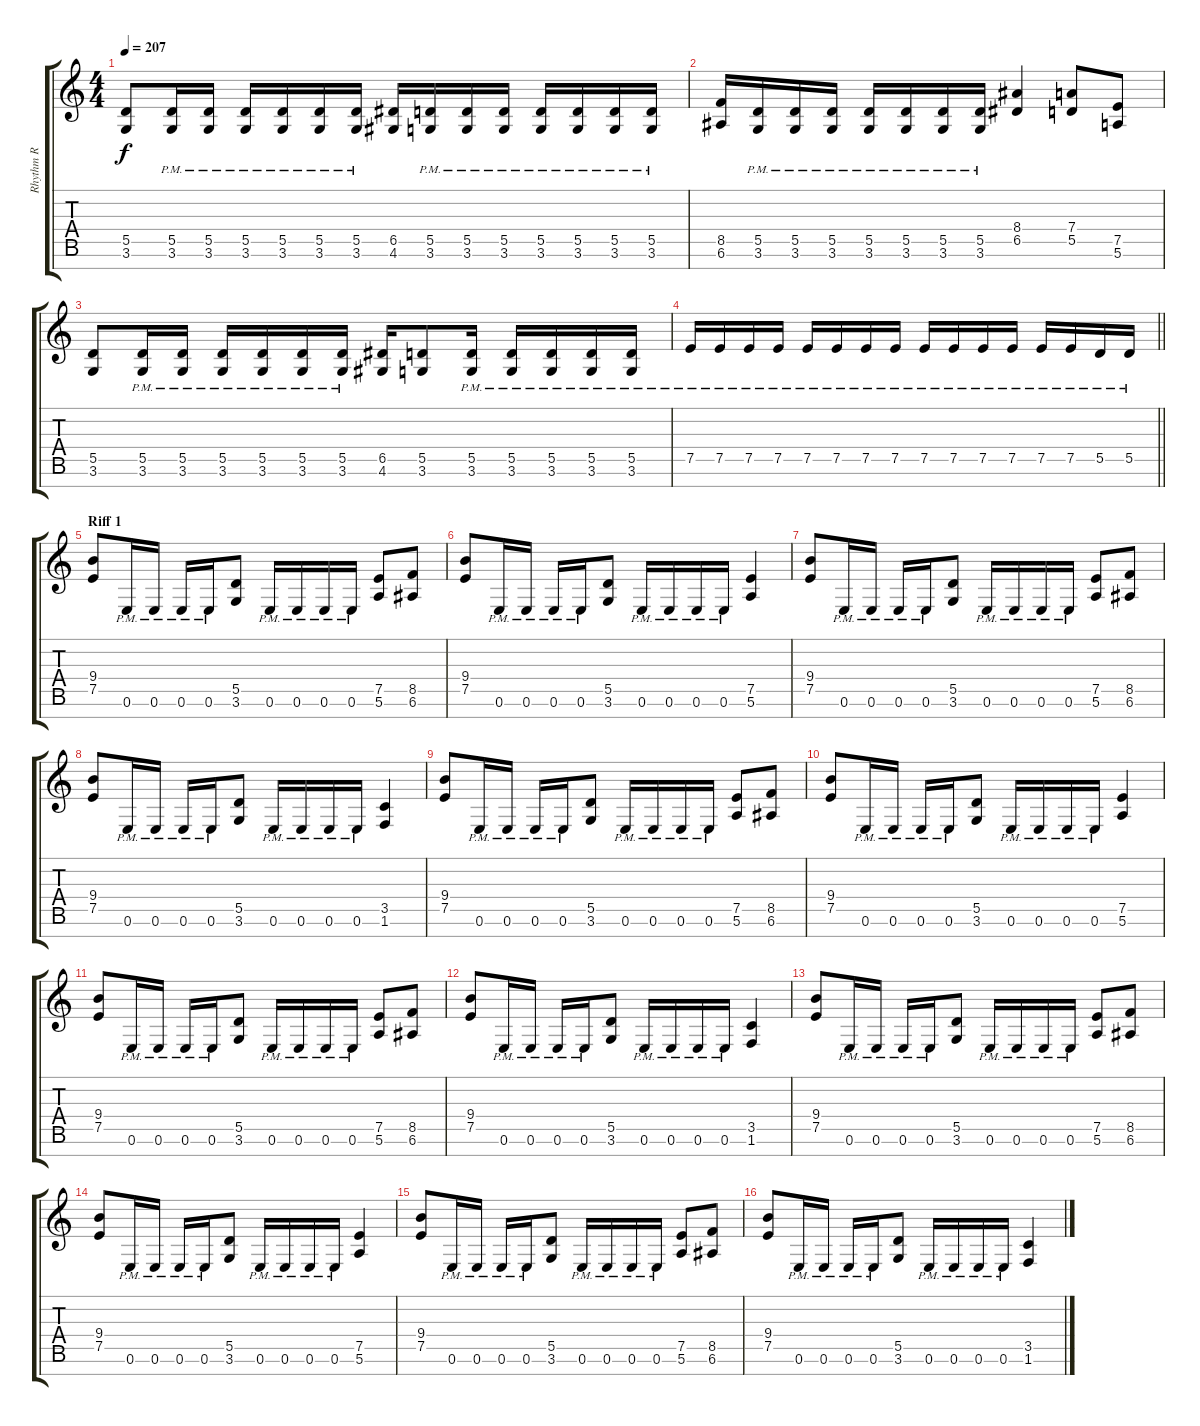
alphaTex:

\track ("Rhythm R" "Rhythm R") {instrument overdrivenguitar}
\staff {score tabs}
\tuning (E4 B3 G3 D3 A2 E2 B1) {hide}
\ts (4 4)
\tempo 207
\clef g2
\ks c
(5.5 3.6).8{dy f} (5.5{pm} 3.6{pm}).16 (5.5{pm} 3.6{pm}).16 (5.5{pm} 3.6{pm}).16 (5.5{pm} 3.6{pm}).16 (5.5{pm} 3.6{pm}).16 (5.5{pm} 3.6{pm}).16 (6.5 4.6).16 (5.5{pm} 3.6{pm}).16 (5.5{pm} 3.6{pm}).16 (5.5{pm} 3.6{pm}).16 (5.5{pm} 3.6{pm}).16 (5.5{pm} 3.6{pm}).16 (5.5{pm} 3.6{pm}).16 (5.5{pm} 3.6{pm}).16 |
(8.5 6.6).16 (5.5{pm} 3.6{pm}).16 (5.5{pm} 3.6{pm}).16 (5.5{pm} 3.6{pm}).16 (5.5{pm} 3.6{pm}).16 (5.5{pm} 3.6{pm}).16 (5.5{pm} 3.6{pm}).16 (5.5{pm} 3.6{pm}).16 (8.4 6.5).4 (7.4 5.5).8 (7.5 5.6).8 |
(5.5 3.6).8 (5.5{pm} 3.6{pm}).16 (5.5{pm} 3.6{pm}).16 (5.5{pm} 3.6{pm}).16 (5.5{pm} 3.6{pm}).16 (5.5{pm} 3.6{pm}).16 (5.5{pm} 3.6{pm}).16 (6.5 4.6).16 (5.5 3.6).8 (5.5{pm} 3.6{pm}).16 (5.5{pm} 3.6{pm}).16 (5.5{pm} 3.6{pm}).16 (5.5{pm} 3.6{pm}).16 (5.5{pm} 3.6{pm}).16 |
\barLineRight lightlight
7.5{pm}.16 7.5{pm}.16 7.5{pm}.16 7.5{pm}.16 7.5{pm}.16 7.5{pm}.16 7.5{pm}.16 7.5{pm}.16 7.5{pm}.16 7.5{pm}.16 7.5{pm}.16 7.5{pm}.16 7.5{pm}.16 7.5{pm}.16 5.5{pm}.16 5.5{pm}.16 |
\section ("" "Riff 1")
(9.4 7.5).8 0.6{pm}.16 0.6{pm}.16 0.6{pm}.16 0.6{pm}.16 (5.5 3.6).8 0.6{pm}.16 0.6{pm}.16 0.6{pm}.16 0.6{pm}.16 (7.5 5.6).8 (8.5 6.6).8 |
(9.4 7.5).8 0.6{pm}.16 0.6{pm}.16 0.6{pm}.16 0.6{pm}.16 (5.5 3.6).8 0.6{pm}.16 0.6{pm}.16 0.6{pm}.16 0.6{pm}.16 (7.5 5.6).4 |
(9.4 7.5).8 0.6{pm}.16 0.6{pm}.16 0.6{pm}.16 0.6{pm}.16 (5.5 3.6).8 0.6{pm}.16 0.6{pm}.16 0.6{pm}.16 0.6{pm}.16 (7.5 5.6).8 (8.5 6.6).8 |
(9.4 7.5).8 0.6{pm}.16 0.6{pm}.16 0.6{pm}.16 0.6{pm}.16 (5.5 3.6).8 0.6{pm}.16 0.6{pm}.16 0.6{pm}.16 0.6{pm}.16 (3.5 1.6).4 |
(9.4 7.5).8 0.6{pm}.16 0.6{pm}.16 0.6{pm}.16 0.6{pm}.16 (5.5 3.6).8 0.6{pm}.16 0.6{pm}.16 0.6{pm}.16 0.6{pm}.16 (7.5 5.6).8 (8.5 6.6).8 |
(9.4 7.5).8 0.6{pm}.16 0.6{pm}.16 0.6{pm}.16 0.6{pm}.16 (5.5 3.6).8 0.6{pm}.16 0.6{pm}.16 0.6{pm}.16 0.6{pm}.16 (7.5 5.6).4 |
(9.4 7.5).8 0.6{pm}.16 0.6{pm}.16 0.6{pm}.16 0.6{pm}.16 (5.5 3.6).8 0.6{pm}.16 0.6{pm}.16 0.6{pm}.16 0.6{pm}.16 (7.5 5.6).8 (8.5 6.6).8 |
(9.4 7.5).8 0.6{pm}.16 0.6{pm}.16 0.6{pm}.16 0.6{pm}.16 (5.5 3.6).8 0.6{pm}.16 0.6{pm}.16 0.6{pm}.16 0.6{pm}.16 (3.5 1.6).4 |
(9.4 7.5).8 0.6{pm}.16 0.6{pm}.16 0.6{pm}.16 0.6{pm}.16 (5.5 3.6).8 0.6{pm}.16 0.6{pm}.16 0.6{pm}.16 0.6{pm}.16 (7.5 5.6).8 (8.5 6.6).8 |
(9.4 7.5).8 0.6{pm}.16 0.6{pm}.16 0.6{pm}.16 0.6{pm}.16 (5.5 3.6).8 0.6{pm}.16 0.6{pm}.16 0.6{pm}.16 0.6{pm}.16 (7.5 5.6).4 |
(9.4 7.5).8 0.6{pm}.16 0.6{pm}.16 0.6{pm}.16 0.6{pm}.16 (5.5 3.6).8 0.6{pm}.16 0.6{pm}.16 0.6{pm}.16 0.6{pm}.16 (7.5 5.6).8 (8.5 6.6).8 |
(9.4 7.5).8 0.6{pm}.16 0.6{pm}.16 0.6{pm}.16 0.6{pm}.16 (5.5 3.6).8 0.6{pm}.16 0.6{pm}.16 0.6{pm}.16 0.6{pm}.16 (3.5 1.6).4
